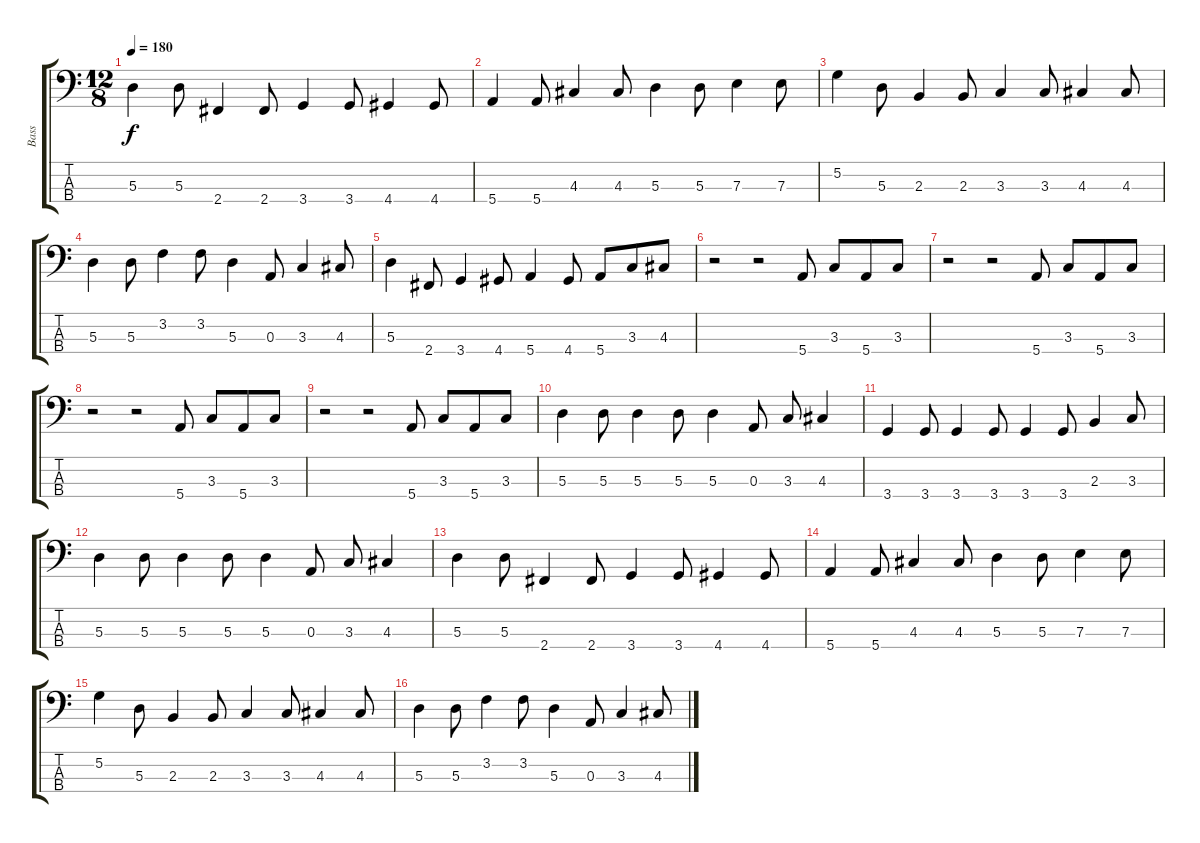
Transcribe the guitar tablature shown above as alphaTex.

\track ("Bass" "Bass") {instrument electricbassfinger}
\staff {score tabs}
\tuning (G2 D2 A1 E1) {hide}
\ts (12 8)
\tempo 180
\clef f4
\ks c
5.3.4{dy f} 5.3.8 2.4.4 2.4.8 3.4.4 3.4.8 4.4.4 4.4.8 |
5.4.4 5.4.8 4.3.4 4.3.8 5.3.4 5.3.8 7.3.4 7.3.8 |
5.2.4 5.3.8 2.3.4 2.3.8 3.3.4 3.3.8 4.3.4 4.3.8 |
5.3.4 5.3.8 3.2.4 3.2.8 5.3.4 0.3.8 3.3.4 4.3.8 |
5.3.4 2.4.8 3.4.4 4.4.8 5.4.4 4.4.8 5.4.8 3.3.8 4.3.8 |
r.2 r.2 5.4.8 3.3.8 5.4.8 3.3.8 |
r.2 r.2 5.4.8 3.3.8 5.4.8 3.3.8 |
r.2 r.2 5.4.8 3.3.8 5.4.8 3.3.8 |
r.2 r.2 5.4.8 3.3.8 5.4.8 3.3.8 |
5.3.4 5.3.8 5.3.4 5.3.8 5.3.4 0.3.8 3.3.8 4.3.4 |
3.4.4 3.4.8 3.4.4 3.4.8 3.4.4 3.4.8 2.3.4 3.3.8 |
5.3.4 5.3.8 5.3.4 5.3.8 5.3.4 0.3.8 3.3.8 4.3.4 |
5.3.4 5.3.8 2.4.4 2.4.8 3.4.4 3.4.8 4.4.4 4.4.8 |
5.4.4 5.4.8 4.3.4 4.3.8 5.3.4 5.3.8 7.3.4 7.3.8 |
5.2.4 5.3.8 2.3.4 2.3.8 3.3.4 3.3.8 4.3.4 4.3.8 |
5.3.4 5.3.8 3.2.4 3.2.8 5.3.4 0.3.8 3.3.4 4.3.8
